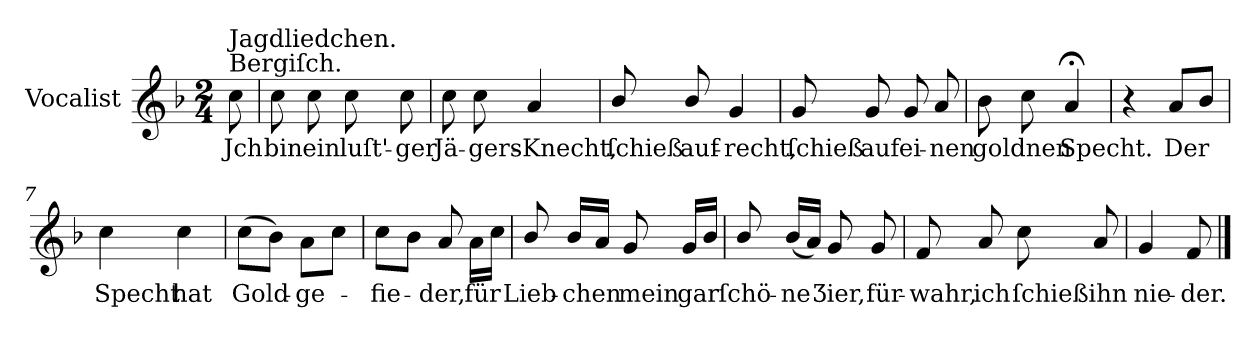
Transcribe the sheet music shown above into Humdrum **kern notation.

**kern	**text
*part1	*part1
*staff1	*staff1
*I"Vocalist	*
*k[b-]	*
*F:	*
*M2/4	*
=	=
!LO:TX:a:t=Bergiſch.	!
!LO:TX:a:t=Jagdliedchen.	!
8cc	Jch
=1	=1
8cc	bin
8cc	ein
8cc	luſt'-
8cc	-ger
=2	=2
8cc	Jä-
8cc	-gers-
4a	-Knecht,
=3	=3
8b-/	ſchieß
8b-/	auf-
4g	-recht,
=4	=4
8g	ſchieß
8g	auf
8g	ei-
8a	-nen
=5	=5
8b-	goldnen
8cc	.
4a;<	Specht.
=6	=6
4r	.
8aL	Der
8b-J	.
=7	=7
4cc	Specht
4cc	hat
=8	=8
(8ccL	Gold-
8b-J)	.
8aL	-ge-
8ccJ	.
=9	=9
8ccL	-fie-
8b-J	.
8a	-der,
16aLL	für
16ccJJ	.
=10	=10
8b-/	Lieb-
16b-LL	-chen
16aJJ	.
8g	mein
16gLL	gar
16b-JJ	.
=11	=11
8b-/	ſchö-
(16b-LL	-ne
16aJJ)	.
8g	Ʒier,
8g	für-
=12	=12
8f	-wahr,
8a	ich
8cc	ſchieß
8a	ihn
=13	=13
4g	nie-
8f	-der.
==	==
*-	*-
